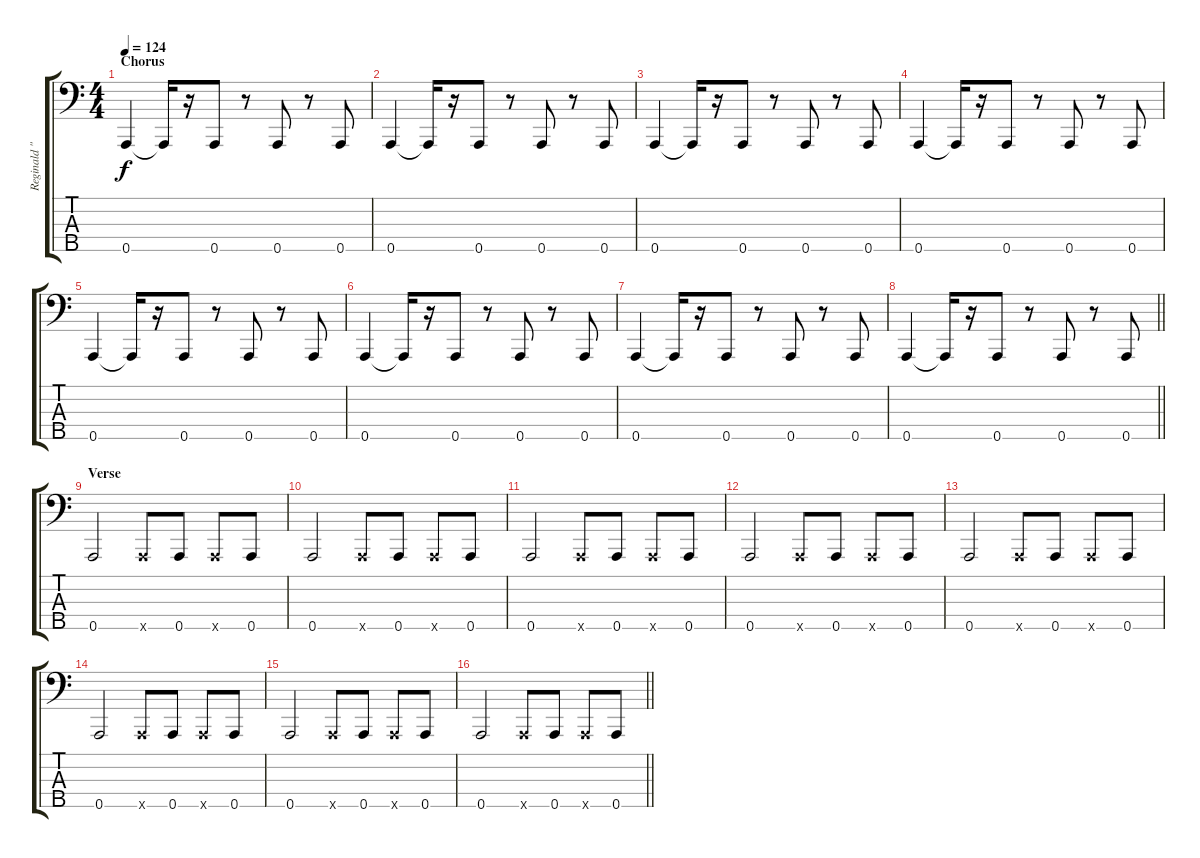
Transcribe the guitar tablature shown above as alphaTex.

\track ("Reginald \"Fieldy\"Arvizu" "Reginald \"") {instrument electricbassfinger}
\staff {score tabs}
\tuning (F2 C2 G1 D1 A0) {hide}
\ts (4 4)
\section ("" "Chorus")
\tempo 124
\clef f4
\ks c
0.5.4{dy f} 0.5{t}.16 r.16 0.5.8 r.8 0.5.8 r.8 0.5.8 |
0.5.4 0.5{t}.16 r.16 0.5.8 r.8 0.5.8 r.8 0.5.8 |
0.5.4 0.5{t}.16 r.16 0.5.8 r.8 0.5.8 r.8 0.5.8 |
0.5.4 0.5{t}.16 r.16 0.5.8 r.8 0.5.8 r.8 0.5.8 |
0.5.4 0.5{t}.16 r.16 0.5.8 r.8 0.5.8 r.8 0.5.8 |
0.5.4 0.5{t}.16 r.16 0.5.8 r.8 0.5.8 r.8 0.5.8 |
0.5.4 0.5{t}.16 r.16 0.5.8 r.8 0.5.8 r.8 0.5.8 |
\barLineRight lightlight
0.5.4 0.5{t}.16 r.16 0.5.8 r.8 0.5.8 r.8 0.5.8 |
\section ("" "Verse")
0.5.2 0.5{x}.8 0.5.8 0.5{x}.8 0.5.8 |
0.5.2 0.5{x}.8 0.5.8 0.5{x}.8 0.5.8 |
0.5.2 0.5{x}.8 0.5.8 0.5{x}.8 0.5.8 |
0.5.2 0.5{x}.8 0.5.8 0.5{x}.8 0.5.8 |
0.5.2 0.5{x}.8 0.5.8 0.5{x}.8 0.5.8 |
0.5.2 0.5{x}.8 0.5.8 0.5{x}.8 0.5.8 |
0.5.2 0.5{x}.8 0.5.8 0.5{x}.8 0.5.8 |
\barLineRight lightlight
0.5.2 0.5{x}.8 0.5.8 0.5{x}.8 0.5.8
